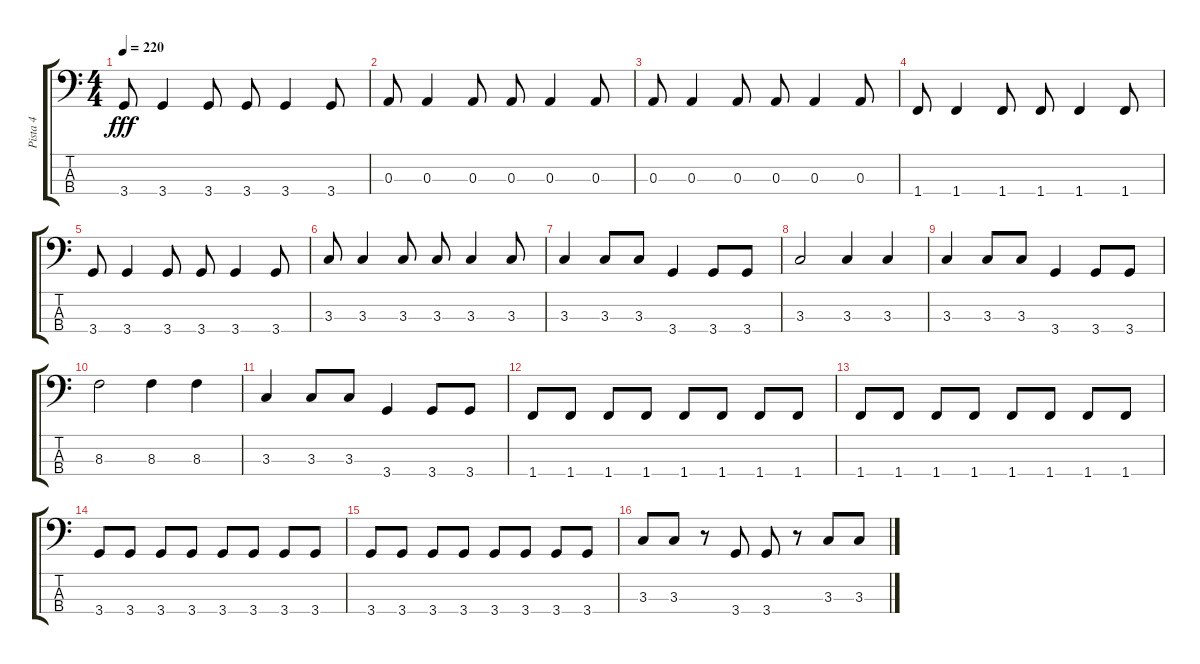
\track ("Pista 4" "Pista 4") {instrument electricbasspick}
\staff {score tabs}
\tuning (G2 D2 A1 E1) {hide}
\ts (4 4)
\tempo 220
\clef f4
\ks c
3.4.8{dy fff} 3.4.4 3.4.8 3.4.8 3.4.4 3.4.8 |
0.3.8 0.3.4 0.3.8 0.3.8 0.3.4 0.3.8 |
0.3.8 0.3.4 0.3.8 0.3.8 0.3.4 0.3.8 |
1.4.8 1.4.4 1.4.8 1.4.8 1.4.4 1.4.8 |
3.4.8 3.4.4 3.4.8 3.4.8 3.4.4 3.4.8 |
3.3.8 3.3.4 3.3.8 3.3.8 3.3.4 3.3.8 |
3.3.4 3.3.8 3.3.8 3.4.4 3.4.8 3.4.8 |
3.3.2 3.3.4 3.3.4 |
3.3.4 3.3.8 3.3.8 3.4.4 3.4.8 3.4.8 |
8.3.2 8.3.4 8.3.4 |
3.3.4 3.3.8 3.3.8 3.4.4 3.4.8 3.4.8 |
1.4.8 1.4.8 1.4.8 1.4.8 1.4.8 1.4.8 1.4.8 1.4.8 |
1.4.8 1.4.8 1.4.8 1.4.8 1.4.8 1.4.8 1.4.8 1.4.8 |
3.4.8 3.4.8 3.4.8 3.4.8 3.4.8 3.4.8 3.4.8 3.4.8 |
3.4.8 3.4.8 3.4.8 3.4.8 3.4.8 3.4.8 3.4.8 3.4.8 |
3.3.8 3.3.8 r.8 3.4.8 3.4.8 r.8 3.3.8 3.3.8
